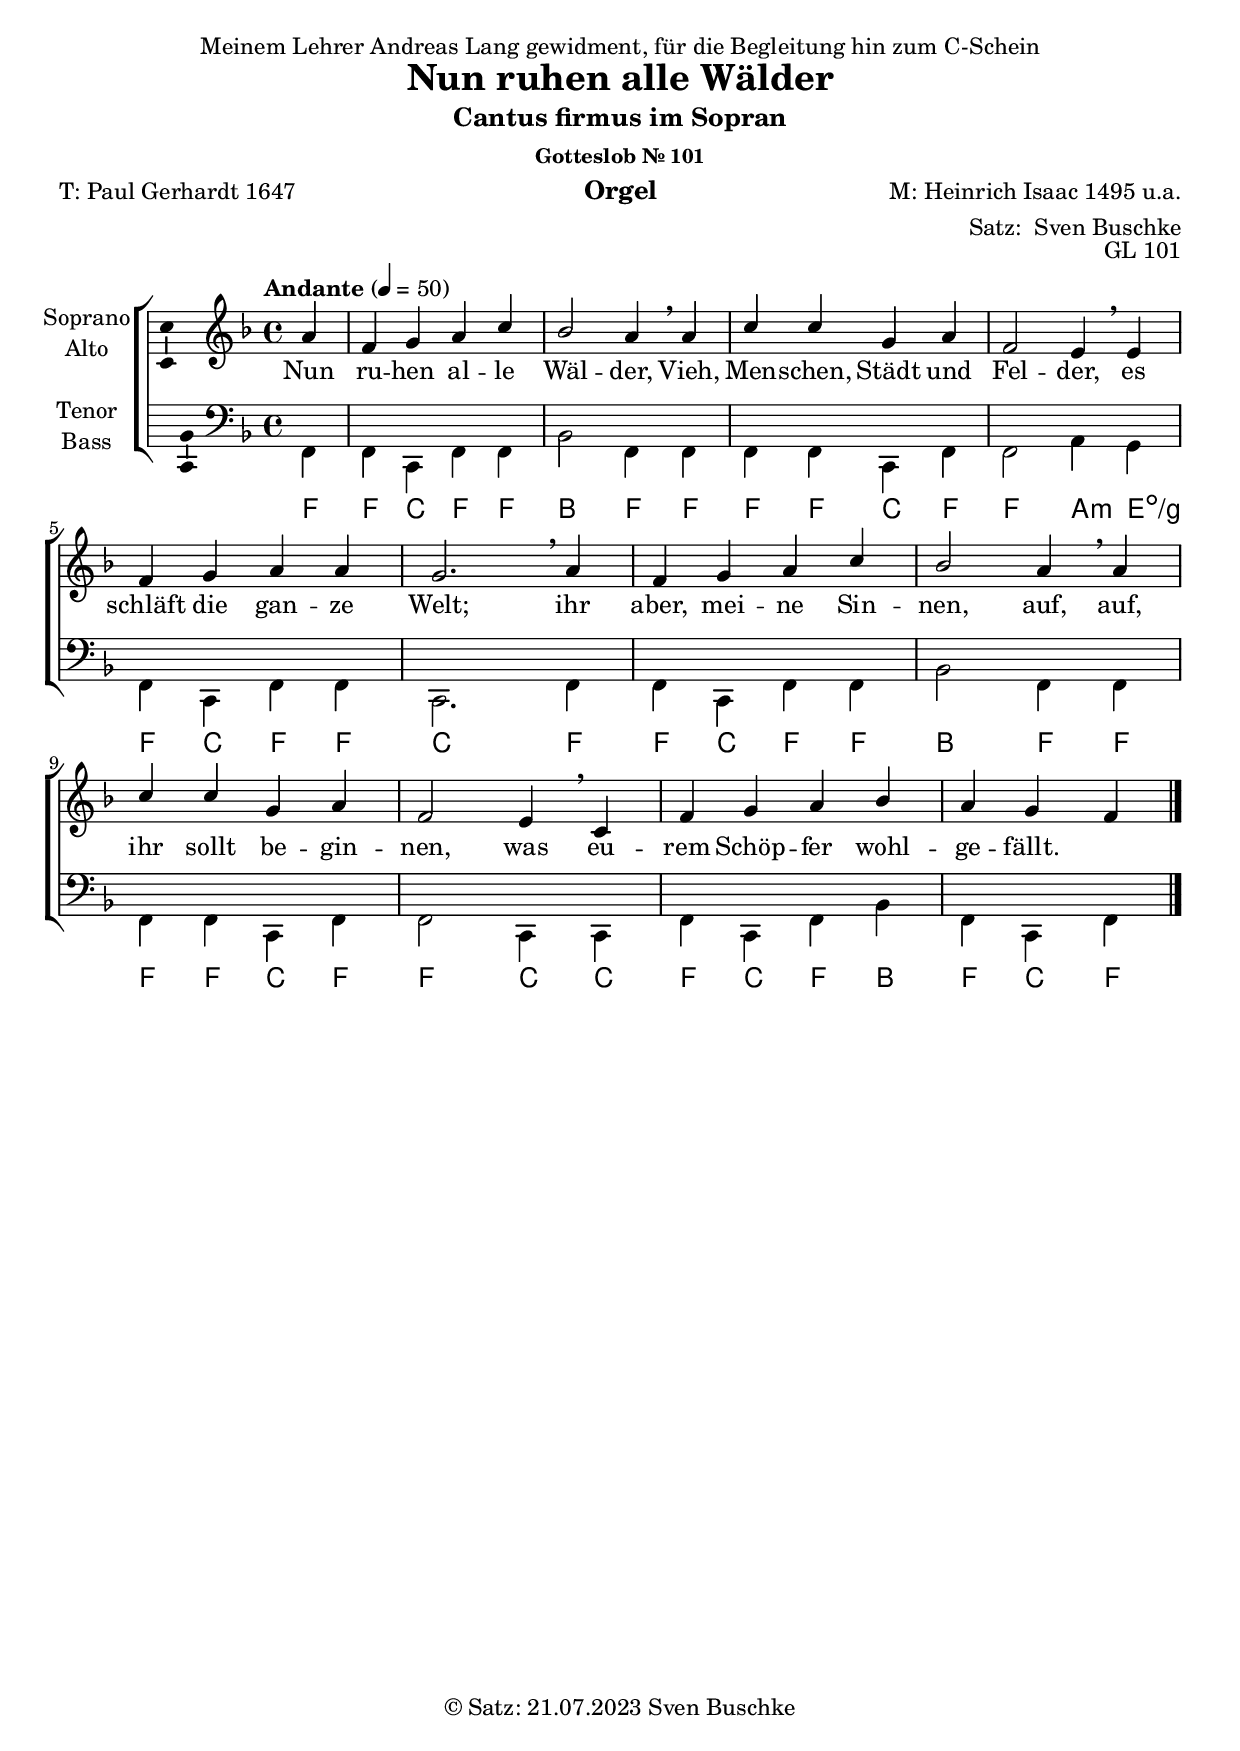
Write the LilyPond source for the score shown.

\version "2.24.1"
\language "english"

\include "predefined-guitar-fretboards.ly"

\header {
  dedication = "Meinem Lehrer Andreas Lang gewidment, für die Begleitung hin zum C-Schein"
  title = "Nun ruhen alle Wälder"
  subsubtitle = "Gotteslob Nr. 101"
  instrument = "Orgel"
  composer = "M: Heinrich Isaac 1495 u.a."
  arranger = \markup { "Satz: " \with-url #"https://buschke.com" "Sven Buschke" }
  poet = "T: Paul Gerhardt 1647"
  meter = ""
  piece = ""
  opus = "GL 101"
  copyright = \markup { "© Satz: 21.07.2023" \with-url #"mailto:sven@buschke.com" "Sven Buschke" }
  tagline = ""
}

global = {
  \key f \major
  \time 4/4
  \tempo "Andante" 4=50
}

scoreASoprano = \relative c'' {
  \global
  % Music follows here.
  \partial 4
  a4
  f g a c bf2 a4\breathe
  a c c g a f2 e4\breathe
  e f g a a g2.\breathe
  a4 f g a c bf2 a4\breathe
  a c c g a f2 e4\breathe
  c f g a bf a g f
  \bar "|."
}

scoreAAlto = \relative c' {
  \global
  % Music follows here.
  \partial 4  
}

scoreATenor = \relative c' {
  \global
  % Music follows here.
  \partial 4  
}

scoreABass = \relative c {
  \global
  % Music follows here.
  \partial 4
  f,4
  f c f f bf2 f4
  f f f c f f2 a4
  g f c f f c2.
  f4 f c f f bf2 f4
  f f f c f f2 c4
  c f c f bf f c f
}

scoreAVerse = \lyricmode {
  % Lyrics follow here.
  Nun ru -- hen al -- le Wäl -- der,
  Vieh, Men -- schen, Städt und Fel -- der,
  es schläft die gan -- ze Welt;
  ihr aber, mei -- ne Sin -- nen,
  auf, auf, ihr sollt be -- gin -- nen,
  was eu -- rem Schöp -- fer wohl -- ge -- fällt.
}

scoreAChordNames = \chordmode {
  \global
  \germanChords
  % Chords follow here.
  \partial 4
  f4
  f c f f bf2 f4
  f f f c f f2 a4:m
  e:dim/g f c f f c2.
  f4 f c f f bf2 f4
  f f f c f f2 c4
  c f c f bf f c f
}

scoreAFigBass = \figuremode {
  \global
  % Figures follow here.
  
}

scoreAChoirPart = \new ChoirStaff <<
  \new Staff \with {
    midiInstrument = "choir aahs"
    instrumentName = \markup \center-column { "Soprano" "Alto" }
  } <<
    \new Voice = "soprano" \with {
      \consists "Ambitus_engraver"
    } { \voiceOne \scoreASoprano }
    \new Voice = "alto" \with {
      \consists "Ambitus_engraver"
      \override Ambitus #'X-offset = #2.0
    } { \voiceTwo \scoreAAlto }
  >>
  \new Lyrics \with {
    \override VerticalAxisGroup #'staff-affinity = #CENTER
  } \lyricsto "soprano" \scoreAVerse
  \new Staff \with {
    midiInstrument = "choir aahs"
    instrumentName = \markup \center-column { "Tenor" "Bass" }
  } <<
    \clef bass
    \new Voice = "tenor" \with {
      \consists "Ambitus_engraver"
    } { \voiceOne \scoreATenor }
    \new Voice = "bass" \with {
      \consists "Ambitus_engraver"
      \override Ambitus #'X-offset = #2.0
    } { \voiceTwo \scoreABass }
  >>
>>

scoreAChordsPart = <<
  \new ChordNames \scoreAChordNames
%   \scoreAChordNames
%   \new FretBoards \scoreAChordNames
>>

scoreABassFiguresPart = \new FiguredBass \with {
  useBassFigureExtenders = ##t
} \scoreAFigBass

\bookpart {
  \header {
      subtitle = "Cantus firmus im Sopran"
  }
  \score {
    <<
      \scoreAChoirPart
      \scoreAChordsPart
      \scoreABassFiguresPart
    >>
    \layout { }
    \midi {
      \tempo 4=100
    }
  }
}

scoreBSoprano = \relative c'' {
  \global
  % Music follows here.
  
}

scoreBAlto = \relative c' {
  \global
  % Music follows here.
  
}

scoreBTenor = \relative c' {
  \global
  % Music follows here.
  
}

scoreBBass = \relative c {
  \global
  % Music follows here.
  
}

scoreBVerse = \lyricmode {
  % Lyrics follow here.
Wo bist du, Son -- ne, blie -- ben?
Die Nacht hat dich ver -- trie -- ben,
die Nacht, des Ta -- ges Feind.
Fahr hin; ein and -- re Son -- ne,
mein Je -- sus, mei -- ne Won -- ne,
gar hell in mei -- nem Her -- zen scheint.

  
}

scoreBChordNames = \chordmode {
  \global
  \germanChords
  % Chords follow here.
  
}

scoreBFigBass = \figuremode {
  \global
  % Figures follow here.
  
}

scoreBChoirPart = \new ChoirStaff <<
  \new Staff \with {
    midiInstrument = "choir aahs"
    instrumentName = \markup \center-column { "Soprano" "Alto" }
  } <<
    \new Voice = "soprano" \with {
      \consists "Ambitus_engraver"
    } { \voiceOne \scoreBSoprano }
    \new Voice = "alto" \with {
      \consists "Ambitus_engraver"
      \override Ambitus #'X-offset = #2.0
    } { \voiceTwo \scoreBAlto }
  >>
  \new Lyrics \with {
    \override VerticalAxisGroup #'staff-affinity = #CENTER
  } \lyricsto "soprano" \scoreBVerse
  \new Staff \with {
    midiInstrument = "choir aahs"
    instrumentName = \markup \center-column { "Tenor" "Bass" }
  } <<
    \clef bass
    \new Voice = "tenor" \with {
      \consists "Ambitus_engraver"
    } { \voiceOne \scoreBTenor }
    \new Voice = "bass" \with {
      \consists "Ambitus_engraver"
      \override Ambitus #'X-offset = #2.0
    } { \voiceTwo \scoreBBass }
  >>
>>

scoreBChordsPart = <<
  \new ChordNames \scoreBChordNames
%   \scoreBChordNames
%   \new FretBoards \scoreBChordNames
>>

scoreBBassFiguresPart = \new FiguredBass \with {
  useBassFigureExtenders = ##t
} \scoreBFigBass

\bookpart {
  \header {
      subtitle = "Cantus firmus im Tenor"
  }
  \score {
    <<
      \scoreBChoirPart
      \scoreBChordsPart
      \scoreBBassFiguresPart
    >>
    \layout { }
    \midi {
      \tempo 4=100
    }
  }
}

scoreCSoprano = \relative c'' {
  \global
  % Music follows here.
  
}

scoreCAlto = \relative c' {
  \global
  % Music follows here.
  
}

scoreCTenor = \relative c' {
  \global
  % Music follows here.
  
}

scoreCBass = \relative c {
  \global
  % Music follows here.
  
}

scoreCVerse = \lyricmode {
  % Lyrics follow here.
  Der Tag ist nun vergangen,
die güldnen Sternlein prangen
am blauen Himmelssaal;
also werd ich auch stehen,
wenn mich wird heißen gehen
mein Gott aus diesem Jammertal.


}

scoreCChordNames = \chordmode {
  \global
  \germanChords
  % Chords follow here.
  
}

scoreCFigBass = \figuremode {
  \global
  % Figures follow here.
  
}

scoreCChoirPart = \new ChoirStaff <<
  \new Staff \with {
    midiInstrument = "choir aahs"
    instrumentName = \markup \center-column { "Soprano" "Alto" }
  } <<
    \new Voice = "soprano" \with {
      \consists "Ambitus_engraver"
    } { \voiceOne \scoreCSoprano }
    \new Voice = "alto" \with {
      \consists "Ambitus_engraver"
      \override Ambitus #'X-offset = #2.0
    } { \voiceTwo \scoreCAlto }
  >>
  \new Lyrics \with {
    \override VerticalAxisGroup #'staff-affinity = #CENTER
  } \lyricsto "soprano" \scoreCVerse
  \new Staff \with {
    midiInstrument = "choir aahs"
    instrumentName = \markup \center-column { "Tenor" "Bass" }
  } <<
    \clef bass
    \new Voice = "tenor" \with {
      \consists "Ambitus_engraver"
    } { \voiceOne \scoreCTenor }
    \new Voice = "bass" \with {
      \consists "Ambitus_engraver"
      \override Ambitus #'X-offset = #2.0
    } { \voiceTwo \scoreCBass }
  >>
>>

scoreCChordsPart = <<
  \new ChordNames \scoreCChordNames
%   \scoreCChordNames
%   \new FretBoards \scoreCChordNames
>>

scoreCBassFiguresPart = \new FiguredBass \with {
  useBassFigureExtenders = ##t
} \scoreCFigBass

\bookpart {
  \header {
      subtitle = "Cantus firmus im Bass"
  }
  \score {
    <<
      \scoreCChoirPart
      \scoreCChordsPart
      \scoreCBassFiguresPart
    >>
    \layout { }
    \midi {
      \tempo 4=100
    }
  }
}

scoreDSoprano = \relative c'' {
  \global
  % Music follows here.
  
}

scoreDAlto = \relative c' {
  \global
  % Music follows here.
  
}

scoreDTenor = \relative c' {
  \global
  % Music follows here.
  
}

scoreDBass = \relative c {
  \global
  % Music follows here.
  
}

scoreDVerse = \lyricmode {
  % Lyrics follow here.
  Der Leib eilt nun zur Ruhe,
legt ab das Kleid und Schuhe,
das Bild der Sterblichkeit;
die zieh ich aus, dagegen
wird Christus mir anlegen
den Rock der Ehr und Herrlichkeit.

}

scoreDChordNames = \chordmode {
  \global
  \germanChords
  % Chords follow here.
  
}

scoreDFigBass = \figuremode {
  \global
  % Figures follow here.
  
}

scoreDChoirPart = \new ChoirStaff <<
  \new Staff \with {
    midiInstrument = "choir aahs"
    instrumentName = \markup \center-column { "Soprano" "Alto" }
  } <<
    \new Voice = "soprano" \with {
      \consists "Ambitus_engraver"
    } { \voiceOne \scoreDSoprano }
    \new Voice = "alto" \with {
      \consists "Ambitus_engraver"
      \override Ambitus #'X-offset = #2.0
    } { \voiceTwo \scoreDAlto }
  >>
  \new Lyrics \with {
    \override VerticalAxisGroup #'staff-affinity = #CENTER
  } \lyricsto "soprano" \scoreDVerse
  \new Staff \with {
    midiInstrument = "choir aahs"
    instrumentName = \markup \center-column { "Tenor" "Bass" }
  } <<
    \clef bass
    \new Voice = "tenor" \with {
      \consists "Ambitus_engraver"
    } { \voiceOne \scoreDTenor }
    \new Voice = "bass" \with {
      \consists "Ambitus_engraver"
      \override Ambitus #'X-offset = #2.0
    } { \voiceTwo \scoreDBass }
  >>
>>

scoreDChordsPart = <<
  \new ChordNames \scoreDChordNames
%   \scoreDChordNames
%   \new FretBoards \scoreDChordNames
>>

scoreDBassFiguresPart = \new FiguredBass \with {
  useBassFigureExtenders = ##t
} \scoreDFigBass

\bookpart {
  \header {
      subtitle = "Cantus firmus im Alt"
  }
  \score {
    <<
      \scoreDChoirPart
      \scoreDChordsPart
      \scoreDBassFiguresPart
    >>
    \layout { }
    \midi {
      \tempo 4=100
    }
  }
}